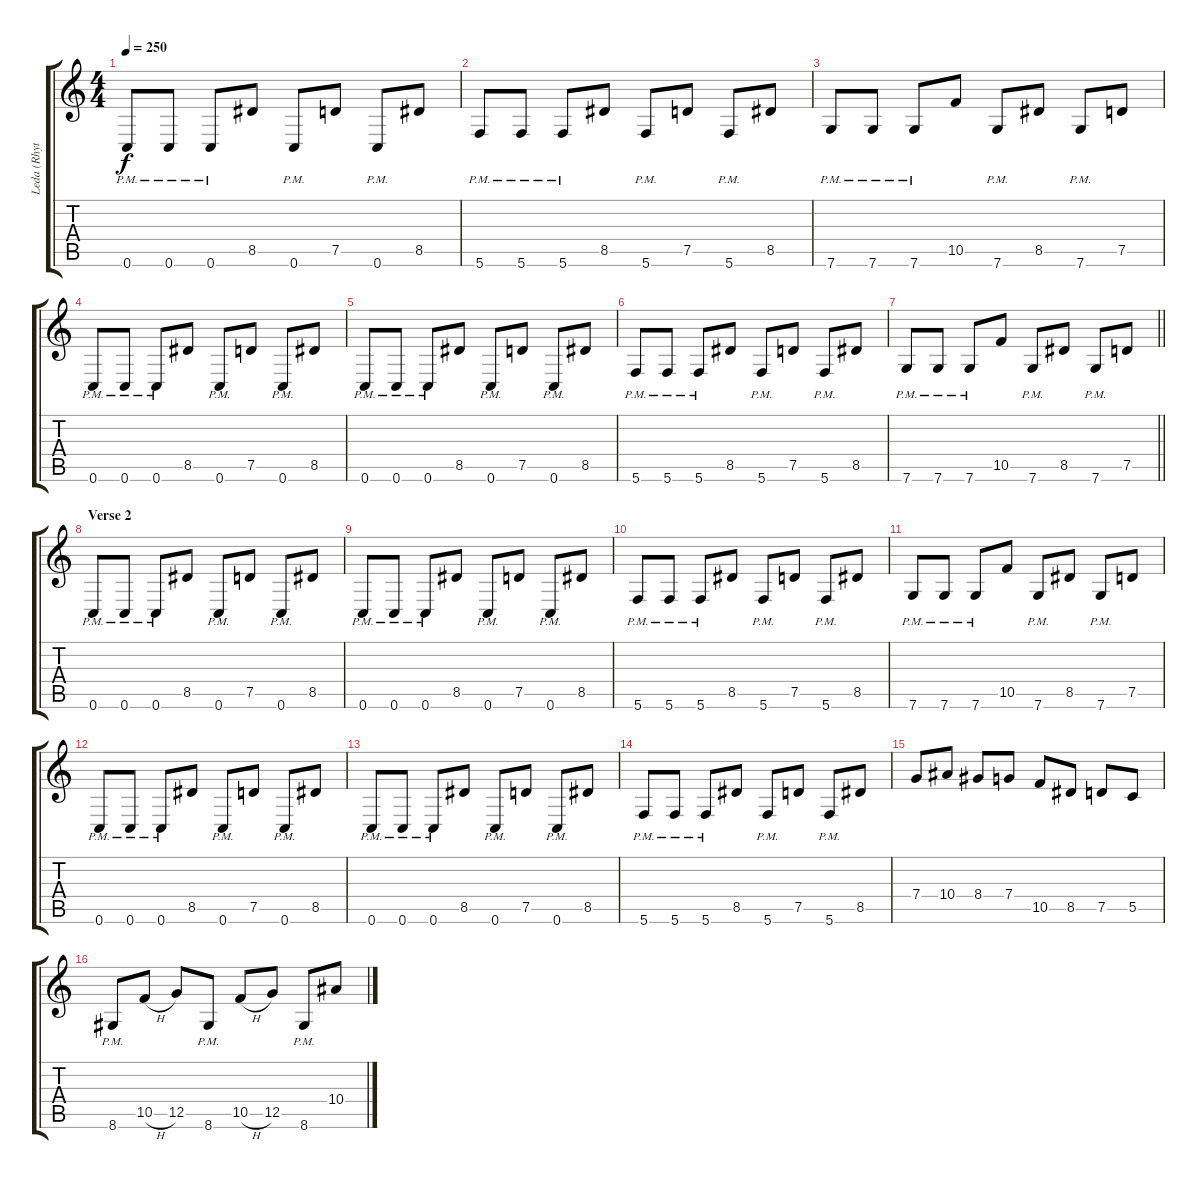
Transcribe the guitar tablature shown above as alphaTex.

\track ("Leda (Rhythm)" "Leda (Rhyt") {instrument distortionguitar}
\staff {score tabs}
\tuning (D4 A3 F3 C3 G2 C2) {hide}
\ts (4 4)
\tempo 250
\clef g2
\ks c
0.6{pm}.8{dy f} 0.6{pm}.8 0.6{pm}.8 8.5.8 0.6{pm}.8 7.5.8 0.6{pm}.8 8.5.8 |
5.6{pm}.8 5.6{pm}.8 5.6{pm}.8 8.5.8 5.6{pm}.8 7.5.8 5.6{pm}.8 8.5.8 |
7.6{pm}.8 7.6{pm}.8 7.6{pm}.8 10.5.8 7.6{pm}.8 8.5.8 7.6{pm}.8 7.5.8 |
0.6{pm}.8 0.6{pm}.8 0.6{pm}.8 8.5.8 0.6{pm}.8 7.5.8 0.6{pm}.8 8.5.8 |
0.6{pm}.8 0.6{pm}.8 0.6{pm}.8 8.5.8 0.6{pm}.8 7.5.8 0.6{pm}.8 8.5.8 |
5.6{pm}.8 5.6{pm}.8 5.6{pm}.8 8.5.8 5.6{pm}.8 7.5.8 5.6{pm}.8 8.5.8 |
\barLineRight lightlight
7.6{pm}.8 7.6{pm}.8 7.6{pm}.8 10.5.8 7.6{pm}.8 8.5.8 7.6{pm}.8 7.5.8 |
\section ("" "Verse 2")
0.6{pm}.8 0.6{pm}.8 0.6{pm}.8 8.5.8 0.6{pm}.8 7.5.8 0.6{pm}.8 8.5.8 |
0.6{pm}.8 0.6{pm}.8 0.6{pm}.8 8.5.8 0.6{pm}.8 7.5.8 0.6{pm}.8 8.5.8 |
5.6{pm}.8 5.6{pm}.8 5.6{pm}.8 8.5.8 5.6{pm}.8 7.5.8 5.6{pm}.8 8.5.8 |
7.6{pm}.8 7.6{pm}.8 7.6{pm}.8 10.5.8 7.6{pm}.8 8.5.8 7.6{pm}.8 7.5.8 |
0.6{pm}.8 0.6{pm}.8 0.6{pm}.8 8.5.8 0.6{pm}.8 7.5.8 0.6{pm}.8 8.5.8 |
0.6{pm}.8 0.6{pm}.8 0.6{pm}.8 8.5.8 0.6{pm}.8 7.5.8 0.6{pm}.8 8.5.8 |
5.6{pm}.8 5.6{pm}.8 5.6{pm}.8 8.5.8 5.6{pm}.8 7.5.8 5.6{pm}.8 8.5.8 |
7.4.8 10.4.8 8.4.8 7.4.8 10.5.8 8.5.8 7.5.8 5.5.8 |
8.6{pm}.8 10.5{h}.8 12.5.8 8.6{pm}.8 10.5{h}.8 12.5.8 8.6{pm}.8 10.4.8
